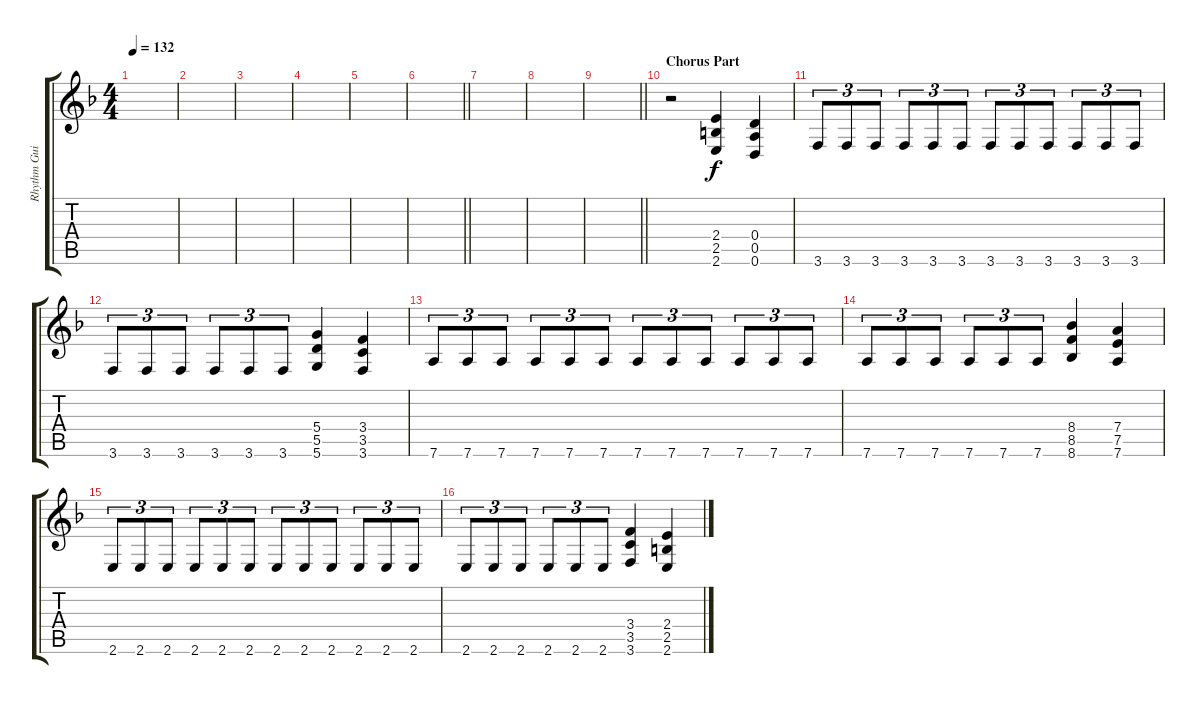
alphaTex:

\track ("Rhythm Guitar" "Rhythm Gui") {instrument overdrivenguitar}
\staff {score tabs}
\tuning (E4 B3 G3 D3 A2 D2) {hide}
\ts (4 4)
\tempo 132
\clef g2
\ks dminor
|
|
|
|
|
\barLineRight lightlight
|
|
|
\barLineRight lightlight
|
\section ("" "Chorus Part")
r.2 (2.4 2.5 2.6).4 (0.4 0.5 0.6).4 |
3.6.8{tu (3 2)} 3.6.8{tu (3 2)} 3.6.8{tu (3 2)} 3.6.8{tu (3 2)} 3.6.8{tu (3 2)} 3.6.8{tu (3 2)} 3.6.8{tu (3 2)} 3.6.8{tu (3 2)} 3.6.8{tu (3 2)} 3.6.8{tu (3 2)} 3.6.8{tu (3 2)} 3.6.8{tu (3 2)} |
3.6.8{tu (3 2)} 3.6.8{tu (3 2)} 3.6.8{tu (3 2)} 3.6.8{tu (3 2)} 3.6.8{tu (3 2)} 3.6.8{tu (3 2)} (5.4 5.5 5.6).4 (3.4 3.5 3.6).4 |
7.6.8{tu (3 2)} 7.6.8{tu (3 2)} 7.6.8{tu (3 2)} 7.6.8{tu (3 2)} 7.6.8{tu (3 2)} 7.6.8{tu (3 2)} 7.6.8{tu (3 2)} 7.6.8{tu (3 2)} 7.6.8{tu (3 2)} 7.6.8{tu (3 2)} 7.6.8{tu (3 2)} 7.6.8{tu (3 2)} |
7.6.8{tu (3 2)} 7.6.8{tu (3 2)} 7.6.8{tu (3 2)} 7.6.8{tu (3 2)} 7.6.8{tu (3 2)} 7.6.8{tu (3 2)} (8.4 8.5 8.6).4 (7.4 7.5 7.6).4 |
2.6.8{tu (3 2)} 2.6.8{tu (3 2)} 2.6.8{tu (3 2)} 2.6.8{tu (3 2)} 2.6.8{tu (3 2)} 2.6.8{tu (3 2)} 2.6.8{tu (3 2)} 2.6.8{tu (3 2)} 2.6.8{tu (3 2)} 2.6.8{tu (3 2)} 2.6.8{tu (3 2)} 2.6.8{tu (3 2)} |
2.6.8{tu (3 2)} 2.6.8{tu (3 2)} 2.6.8{tu (3 2)} 2.6.8{tu (3 2)} 2.6.8{tu (3 2)} 2.6.8{tu (3 2)} (3.4 3.5 3.6).4 (2.4 2.5 2.6).4
